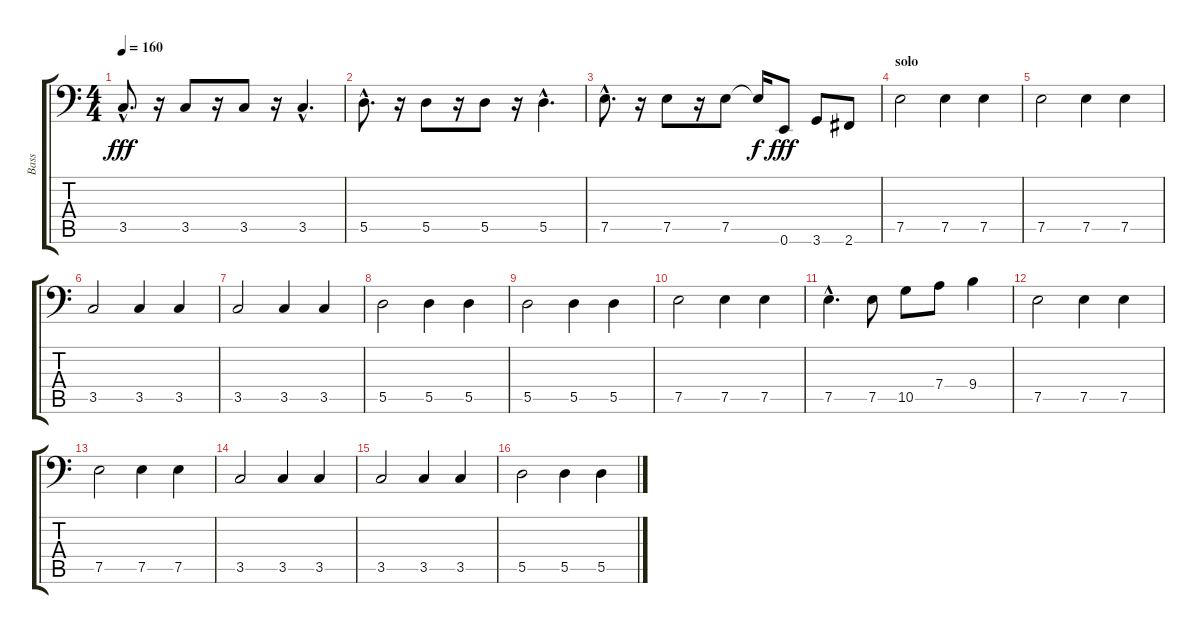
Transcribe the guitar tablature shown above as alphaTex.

\track ("Bass" "Bass") {instrument electricbassfinger}
\staff {score tabs}
\tuning (E3 B2 G2 D2 A1 E1) {hide}
\ts (4 4)
\tempo 160
\clef f4
\ks c
3.5{hac}.8{d dy fff} r.16 3.5.8 r.16 3.5.8 r.16 3.5{hac}.4{d} |
5.5{hac}.8{d} r.16 5.5.8 r.16 5.5.8 r.16 5.5{hac}.4{d} |
7.5{hac}.8{d} r.16 7.5.8 r.16 7.5.8 7.5{t}.16{dy f} 0.6.8{dy fff} 3.6.8 2.6.8 |
\section ("" "solo")
7.5.2 7.5.4 7.5.4 |
7.5.2 7.5.4 7.5.4 |
3.5.2 3.5.4 3.5.4 |
3.5.2 3.5.4 3.5.4 |
5.5.2 5.5.4 5.5.4 |
5.5.2 5.5.4 5.5.4 |
7.5.2 7.5.4 7.5.4 |
7.5{hac}.4{d} 7.5.8 10.5.8 7.4.8 9.4.4 |
7.5.2 7.5.4 7.5.4 |
7.5.2 7.5.4 7.5.4 |
3.5.2 3.5.4 3.5.4 |
3.5.2 3.5.4 3.5.4 |
5.5.2 5.5.4 5.5.4
